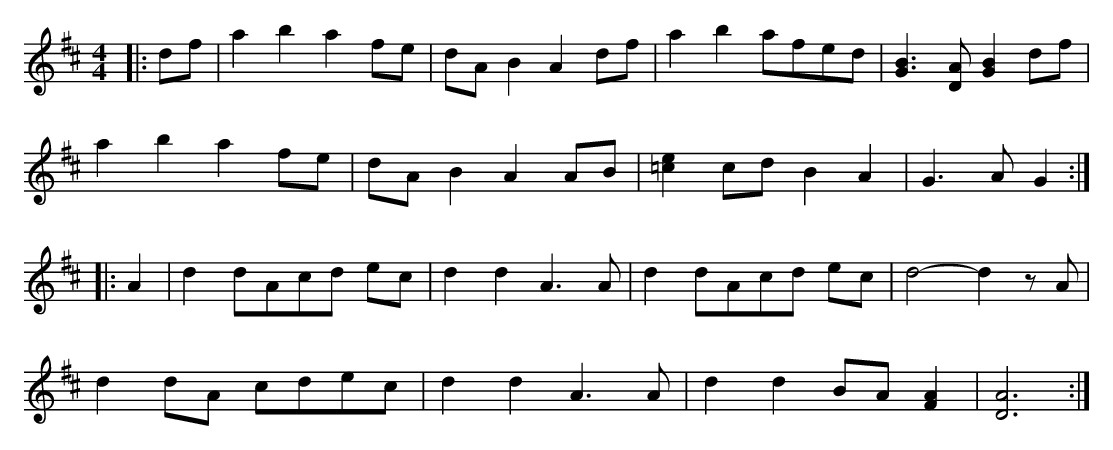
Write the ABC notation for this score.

X:1
M:4/4
K:D
|:df| a2 b2 a2 fe| dA B2 A2 df| a2 b2 afed|[GB]3 [DA] [GB]2 df|
a2 b2 a2 fe| dA B2 A2 AB|[=ce]2 cd B2 A2| G3 A G2:|
|:A2| d2 dAcd ec| d2 d2 A3 A| d2 dAcd ec| d4-d2 z A|
d2 dA cdec| d2 d2 A3 A| d2 d2 BA [FA]2|[DA]6:|
